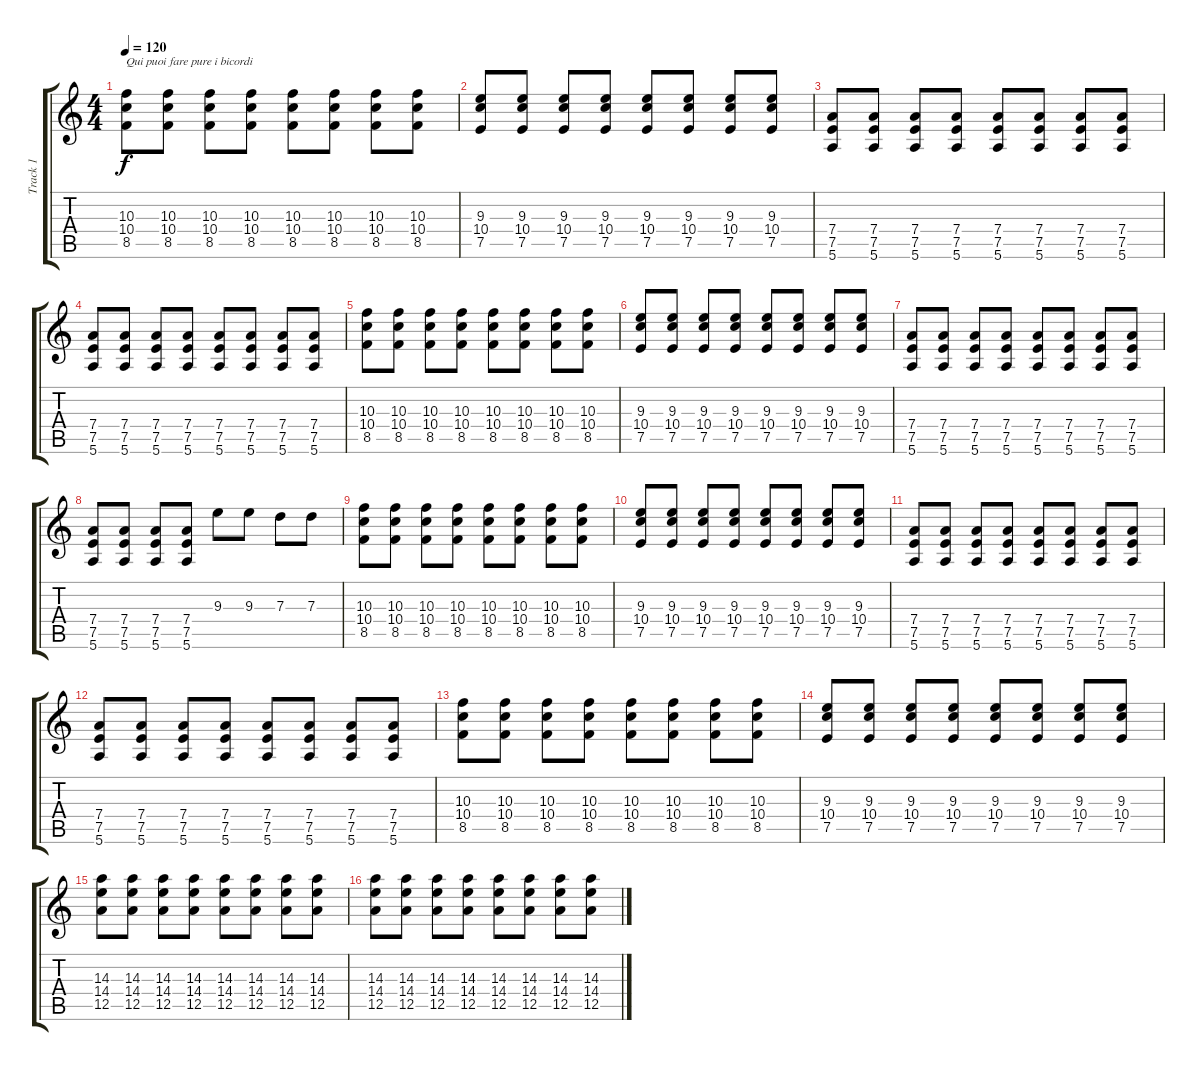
\track ("Track 1" "Track 1") {instrument electricguitarclean}
\staff {score tabs}
\tuning (E4 B3 G3 D3 A2 E2) {hide}
\ts (4 4)
\tempo 120
\clef g2
\ks c
(10.3 10.4 8.5).8{txt "Qui puoi fare pure i bicordi" dy f instrument electricguitarclean} (10.3 10.4 8.5).8 (10.3 10.4 8.5).8 (10.3 10.4 8.5).8 (10.3 10.4 8.5).8 (10.3 10.4 8.5).8 (10.3 10.4 8.5).8 (10.3 10.4 8.5).8 |
(9.3 10.4 7.5).8 (9.3 10.4 7.5).8 (9.3 10.4 7.5).8 (9.3 10.4 7.5).8 (9.3 10.4 7.5).8 (9.3 10.4 7.5).8 (9.3 10.4 7.5).8 (9.3 10.4 7.5).8 |
(7.4 7.5 5.6).8 (7.4 7.5 5.6).8 (7.4 7.5 5.6).8 (7.4 7.5 5.6).8 (7.4 7.5 5.6).8 (7.4 7.5 5.6).8 (7.4 7.5 5.6).8 (7.4 7.5 5.6).8 |
(7.4 7.5 5.6).8 (7.4 7.5 5.6).8 (7.4 7.5 5.6).8 (7.4 7.5 5.6).8 (7.4 7.5 5.6).8 (7.4 7.5 5.6).8 (7.4 7.5 5.6).8 (7.4 7.5 5.6).8 |
(10.3 10.4 8.5).8 (10.3 10.4 8.5).8 (10.3 10.4 8.5).8 (10.3 10.4 8.5).8 (10.3 10.4 8.5).8 (10.3 10.4 8.5).8 (10.3 10.4 8.5).8 (10.3 10.4 8.5).8 |
(9.3 10.4 7.5).8 (9.3 10.4 7.5).8 (9.3 10.4 7.5).8 (9.3 10.4 7.5).8 (9.3 10.4 7.5).8 (9.3 10.4 7.5).8 (9.3 10.4 7.5).8 (9.3 10.4 7.5).8 |
(7.4 7.5 5.6).8 (7.4 7.5 5.6).8 (7.4 7.5 5.6).8 (7.4 7.5 5.6).8 (7.4 7.5 5.6).8 (7.4 7.5 5.6).8 (7.4 7.5 5.6).8 (7.4 7.5 5.6).8 |
(7.4 7.5 5.6).8 (7.4 7.5 5.6).8 (7.4 7.5 5.6).8 (7.4 7.5 5.6).8 9.3.8 9.3.8 7.3.8 7.3.8 |
(10.3 10.4 8.5).8 (10.3 10.4 8.5).8 (10.3 10.4 8.5).8 (10.3 10.4 8.5).8 (10.3 10.4 8.5).8 (10.3 10.4 8.5).8 (10.3 10.4 8.5).8 (10.3 10.4 8.5).8 |
(9.3 10.4 7.5).8 (9.3 10.4 7.5).8 (9.3 10.4 7.5).8 (9.3 10.4 7.5).8 (9.3 10.4 7.5).8 (9.3 10.4 7.5).8 (9.3 10.4 7.5).8 (9.3 10.4 7.5).8 |
(7.4 7.5 5.6).8 (7.4 7.5 5.6).8 (7.4 7.5 5.6).8 (7.4 7.5 5.6).8 (7.4 7.5 5.6).8 (7.4 7.5 5.6).8 (7.4 7.5 5.6).8 (7.4 7.5 5.6).8 |
(7.4 7.5 5.6).8 (7.4 7.5 5.6).8 (7.4 7.5 5.6).8 (7.4 7.5 5.6).8 (7.4 7.5 5.6).8 (7.4 7.5 5.6).8 (7.4 7.5 5.6).8 (7.4 7.5 5.6).8 |
(10.3 10.4 8.5).8 (10.3 10.4 8.5).8 (10.3 10.4 8.5).8 (10.3 10.4 8.5).8 (10.3 10.4 8.5).8 (10.3 10.4 8.5).8 (10.3 10.4 8.5).8 (10.3 10.4 8.5).8 |
(9.3 10.4 7.5).8 (9.3 10.4 7.5).8 (9.3 10.4 7.5).8 (9.3 10.4 7.5).8 (9.3 10.4 7.5).8 (9.3 10.4 7.5).8 (9.3 10.4 7.5).8 (9.3 10.4 7.5).8 |
(14.3 14.4 12.5).8 (14.3 14.4 12.5).8 (14.3 14.4 12.5).8 (14.3 14.4 12.5).8 (14.3 14.4 12.5).8 (14.3 14.4 12.5).8 (14.3 14.4 12.5).8 (14.3 14.4 12.5).8 |
(14.3 14.4 12.5).8 (14.3 14.4 12.5).8 (14.3 14.4 12.5).8 (14.3 14.4 12.5).8 (14.3 14.4 12.5).8 (14.3 14.4 12.5).8 (14.3 14.4 12.5).8 (14.3 14.4 12.5).8
